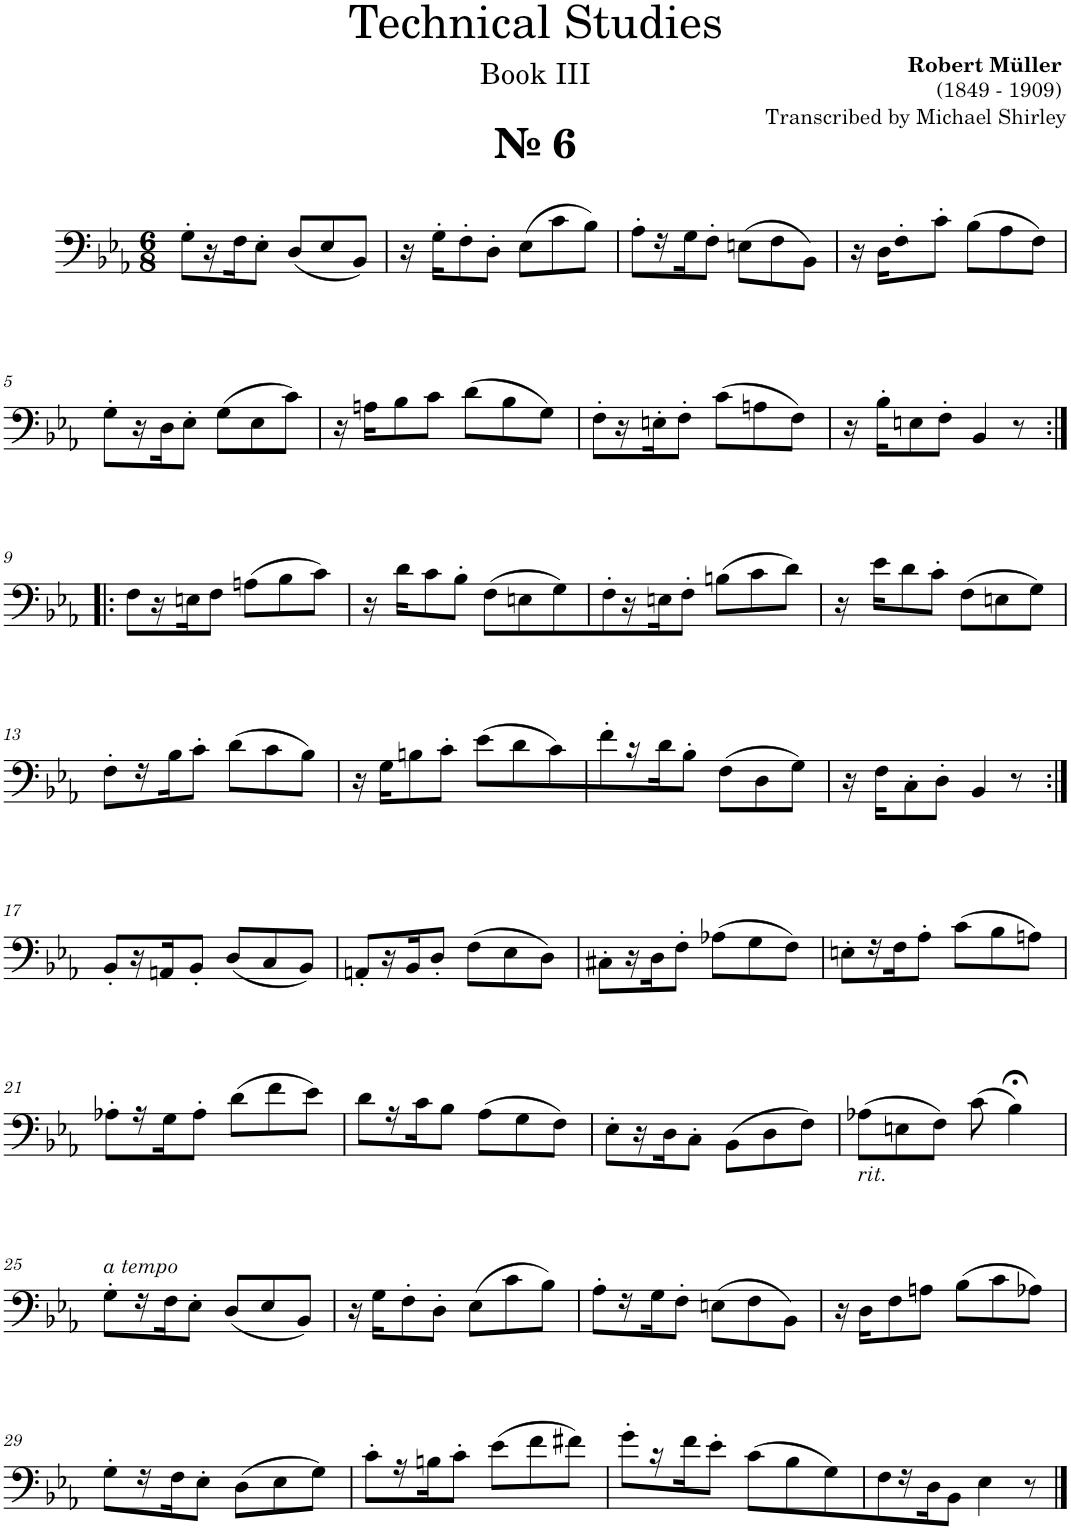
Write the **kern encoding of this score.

**kern
*part1
*staff1
*I"Trombone
*I'Tbn.
*clefF4
*k[b-e-a-]
*M6/8
=1
!LO:TX:a:B:t=№ 6
8G'\L
16r
16F\J
8E-'\J
(8D/L
8E-/
8BB-/J)
=2
16r
16G'\KL
8F'\
8D'\J
(8E-\L
8c\
8B-\J)
=3
8A-'\L
16r
16G\J
8F'\J
(8En\L
8F\
8BB-\J)
=4
16r
16D\KL
8F'\
8c'\J
(8B-\L
8A-\
8F\J)
!!LO:LB:g=z
=5
8G'\L
16r
16D\J
8E-'\J
(8G\L
8E-\
8c\J)
=6
16r
16An\KL
8B-\
8c\J
(8d\L
8B-\
8G\J)
=7
8F'\L
16r
16En'\J
8F'\J
(8c\L
8An\
8F\J)
=8
16r
16B-'\KL
8En\
8F'\J
4BB-/
8r
!!LO:LB:g=z
=9:|!|:
8F\L
16r
16En\L
8F\J
(8An\L
8B-\
8c\J)
=10
16r
16d\KL
8c\
8B-'\J
(8F\L
8En\
8G\)
=11
8F'\
16r
16En\L
8F'\J
(8Bn\L
8c\
8d\J)
=12
16r
16e-\KL
8d\
8c'\J
(8F\L
8En\
8G\J)
!!LO:LB:g=z
=13
8F'\L
16r
16B-\J
8c'\J
(8d\L
8c\
8B-\J)
=14
16r
16G\KL
8Bn\
8c'\J
(8e-\L
8d\
8c\)
=15
8f'\
16r
16d\J
8B-'\J
(8F\L
8D\
8G\J)
=16
16r
16F\KL
8C'\
8D'\J
4BB-/
8r
!!LO:LB:g=z
=17:|!
8BB-'/L
16r
16AAn/J
8BB-'/J
(8D/L
8C/
8BB-/J)
=18
8AAn'/L
16r
16BB-/J
8D'/J
(8F\L
8E-\
8D\J)
=19
8C#X'\L
16r
16D\J
8F'\J
(8A-X\L
8G\
8F\J)
=20
8En'\L
16r
16F\J
8A-'\J
(8c\L
8B-\
8An\J)
!!LO:LB:g=z
=21
8A-X'\L
16r
16G\J
8A-'\J
(8d\L
8f\
8e-\J)
=22
8d\L
16r
16c\J
8B-\J
(8A-\L
8G\
8F\J)
=23
8E-'\L
16r
16D\J
8C'\J
(8BB-\L
8D\
8F\J)
=24
!LO:TX:b:i:t=rit.
(8A-X\L
8En\
8F\J)
(8c\
4B-;<\)
!!LO:LB:g=z
=25
!LO:TX:a:i:t=a tempo
8G'\L
16r
16F\J
8E-'\J
(8D/L
8E-/
8BB-/J)
=26
16r
16G\KL
8F'\
8D'\J
(8E-\L
8c\
8B-\J)
=27
8A-'\L
16r
16G\J
8F'\J
(8En\L
8F\
8BB-\J)
=28
16r
16D\KL
8F\
8An\J
(8B-\L
8c\
8A-X\J)
!!LO:LB:g=z
=29
8G'\L
16r
16F\J
8E-'\J
(8D\L
8E-\
8G\J)
=30
8c'\L
16r
16Bn\J
8c'\J
(8e-\L
8f\
8f#X\J)
=31
8g'\L
16r
16f\J
8e-'\J
(8c\L
8B-\
8G\)
=32
8F\
16r
16D\L
8BB-\J
4E-\
8r
==
*-
